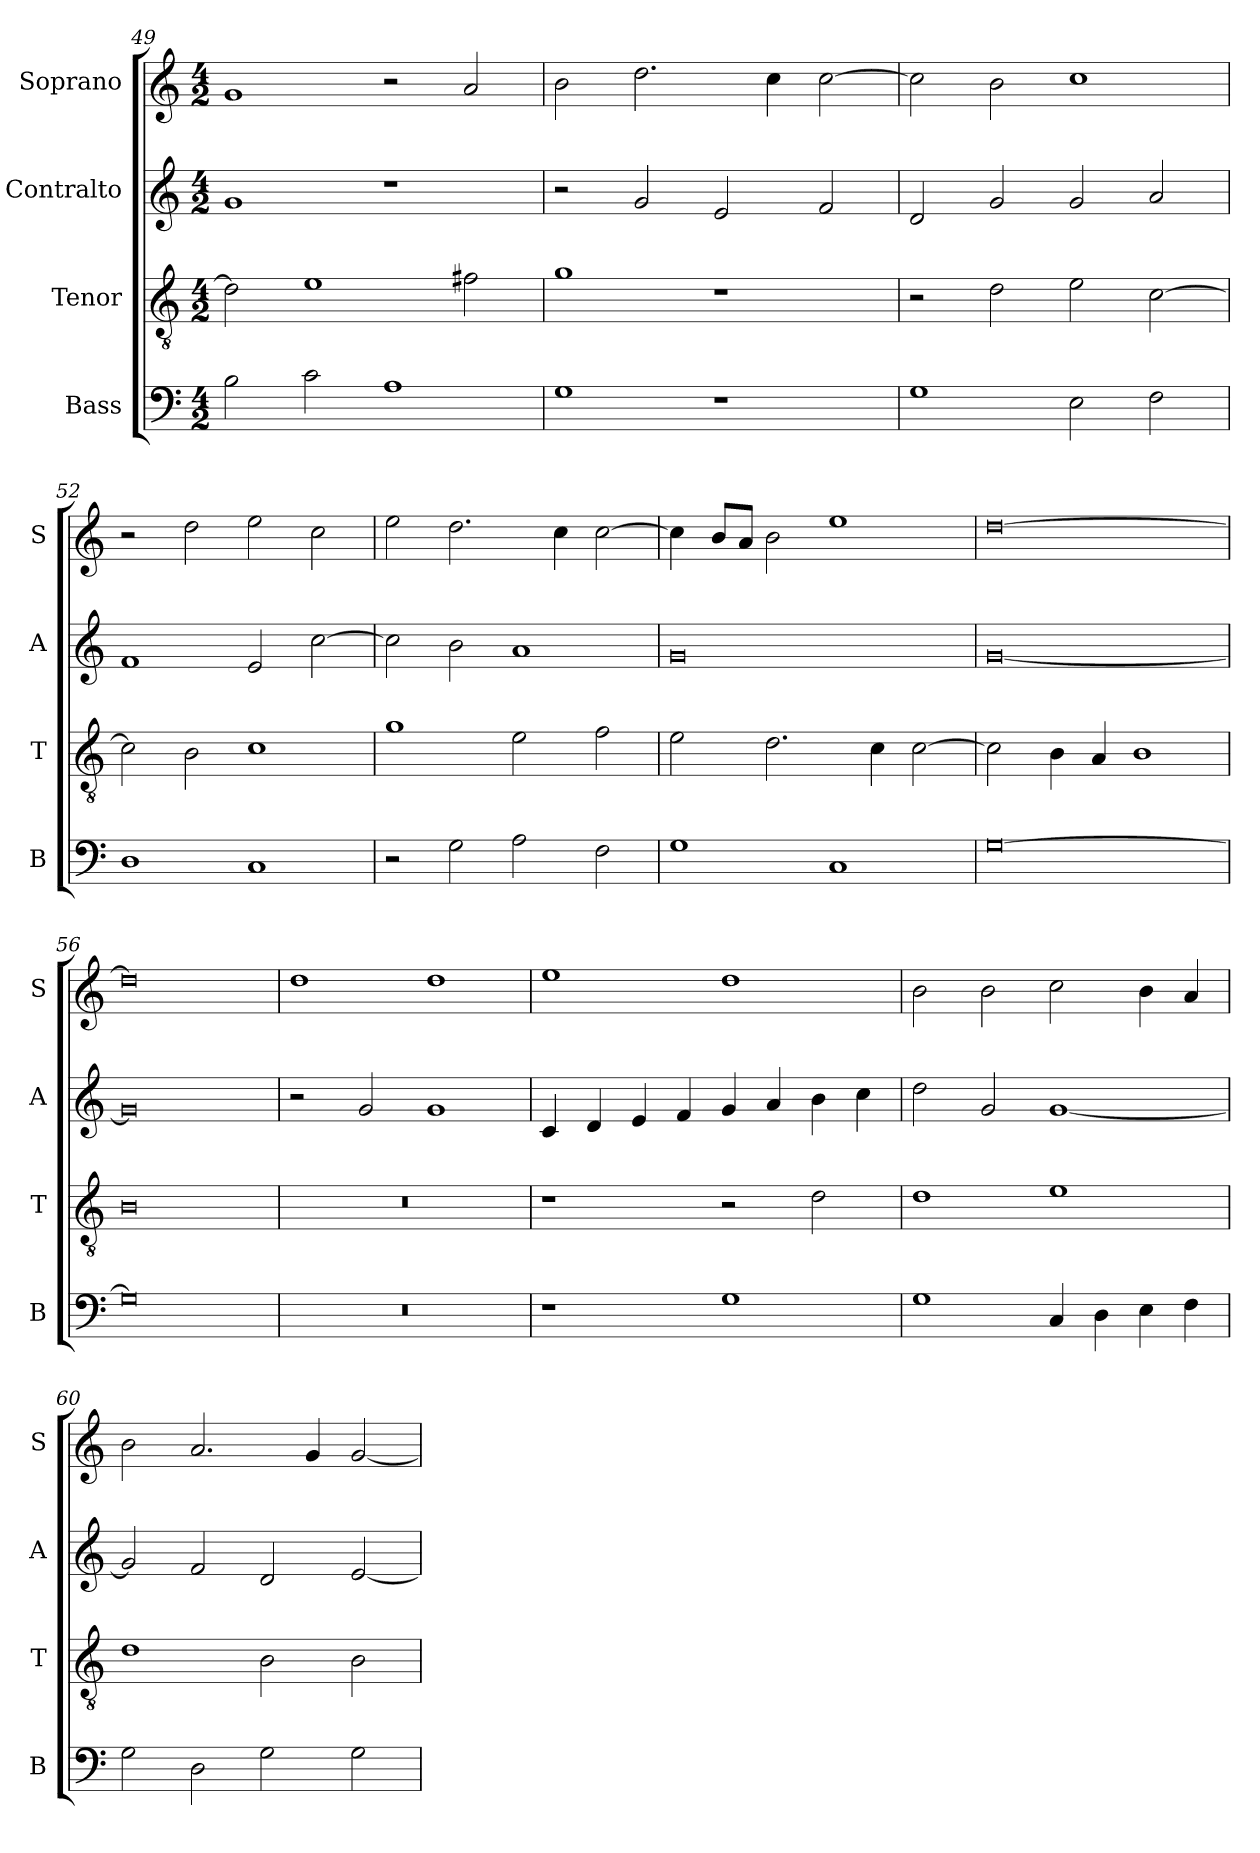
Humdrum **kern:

**kern	**kern	**kern	**kern
*part4	*part3	*part2	*part1
*staff4	*staff3	*staff2	*staff1
*I"Bass	*I"Tenor	*I"Contralto	*I"Soprano
*I'B	*I'T	*I'A	*I'S
*clefF4	*clefGv2	*clefG2	*clefG2
*k[]	*k[]	*k[]	*k[]
*G:mix	*G:mix	*G:mix	*G:mix
*M4/2	*M4/2	*M4/2	*M4/2
=49	=49	=49	=49
2B	2d]	1g	1g
2c	1e	.	.
1A	.	1r	2r
.	2f#X	.	2a
=50	=50	=50	=50
1G	1g	2r	2b
.	.	2g	2.dd
1r	1r	2e	.
.	.	.	4cc
.	.	2f	[2cc
=51	=51	=51	=51
1G	2r	2d	2cc]
.	2d	2g	2b
2E	2e	2g	1cc
2F	[2c	2a	.
=52	=52	=52	=52
1D	2c]	1f	2r
.	2B	.	2dd
1C	1c	2e	2ee
.	.	[2cc	2cc
=53	=53	=53	=53
2r	1g	2cc]	2ee
2G	.	2b	2.dd
2A	2e	1a	.
.	.	.	4cc
2F	2f	.	[2cc
=54	=54	=54	=54
1G	2e	0g	4cc]
.	.	.	8b/L
.	.	.	8a/J
.	2.d	.	2b
1C	.	.	1ee
.	4c	.	.
.	[2c	.	.
=55	=55	=55	=55
[0G	2c]	[0g	[0dd
.	4B	.	.
.	4A	.	.
.	1B	.	.
=56	=56	=56	=56
0G]	0B	0g]	0dd]
=57	=57	=57	=57
0r	0r	2r	1dd
.	.	2g	.
.	.	1g	1dd
=58	=58	=58	=58
1r	1r	4c	1ee
.	.	4d	.
.	.	4e	.
.	.	4f	.
1G	2r	4g	1dd
.	.	4a	.
.	2d	4b	.
.	.	4cc	.
=59	=59	=59	=59
1G	1d	2dd	2b
.	.	2g	2b
4C	1e	[1g	2cc
4D	.	.	.
4E	.	.	4b
4F	.	.	4a
=60	=60	=60	=60
2G	1d	2g]	2b
2D	.	2f	2.a
2G	2B	2d	.
.	.	.	4g
2G	2B	[2e	[2g
=	=	=	=
*-	*-	*-	*-
